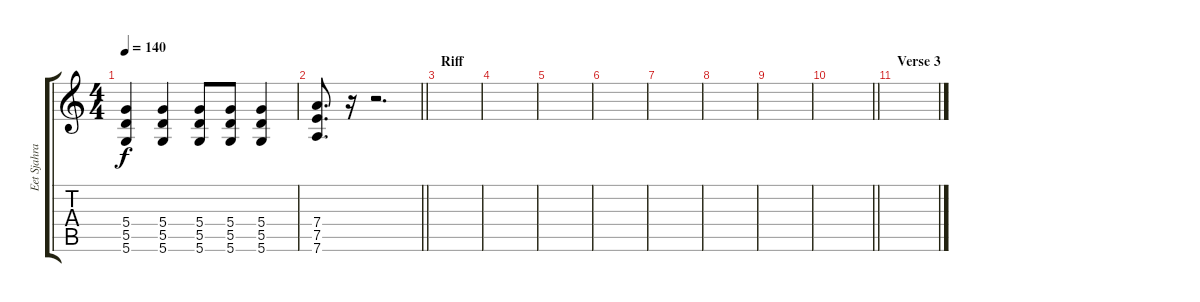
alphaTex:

\track ("Eet Sjahraine" "Eet Sjahra") {instrument overdrivenguitar}
\staff {score tabs}
\tuning (E4 B3 G3 D3 A2 D2) {hide}
\ts (4 4)
\tempo 140
\clef g2
\ks c
(5.4 5.5 5.6).4{dy f} (5.4 5.5 5.6).4 (5.4 5.5 5.6).8 (5.4 5.5 5.6).8 (5.4 5.5 5.6).4 |
\barLineRight lightlight
(7.4 7.5 7.6).8{d} r.16 r.2{d} |
\section ("" "Riff")
|
|
|
|
|
|
|
\barLineRight lightlight
|
\section ("" "Verse 3")
